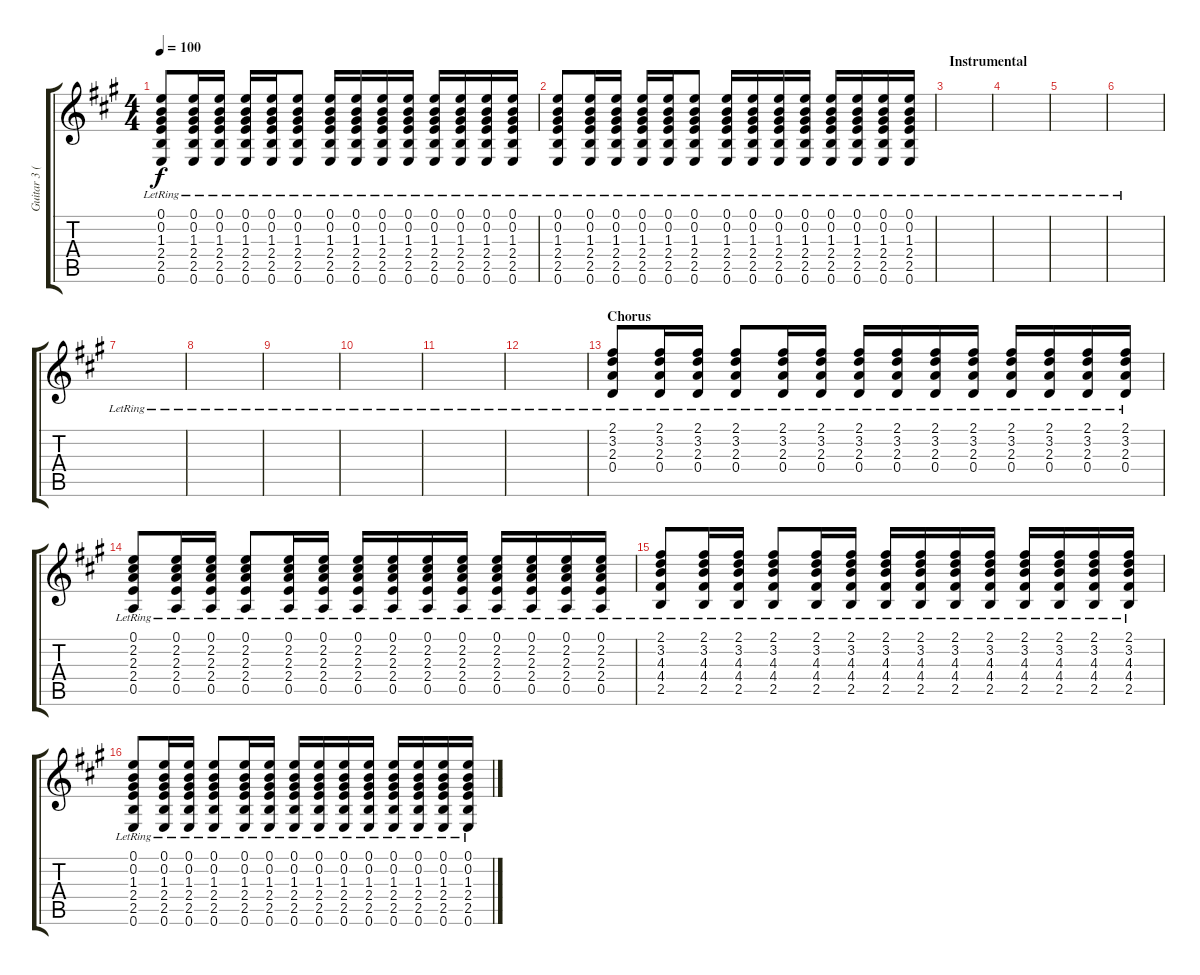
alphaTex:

\track ("Guitar 3 (Acoustic)" "Guitar 3 (") {instrument acousticguitarsteel}
\staff {score tabs}
\tuning (E4 B3 G3 D3 A2 E2) {hide}
\ts (4 4)
\tempo 100
\clef g2
\ks f#minor
(0.1{lr} 0.2{lr} 1.3{lr} 2.4{lr} 2.5{lr} 0.6{lr}).8{dy f} (0.1{lr} 0.2{lr} 1.3{lr} 2.4{lr} 2.5{lr} 0.6{lr}).16 (0.1{lr} 0.2{lr} 1.3{lr} 2.4{lr} 2.5{lr} 0.6{lr}).16 (0.1{lr} 0.2{lr} 1.3{lr} 2.4{lr} 2.5{lr} 0.6{lr}).16 (0.1{lr} 0.2{lr} 1.3{lr} 2.4{lr} 2.5{lr} 0.6{lr}).16 (0.1{lr} 0.2{lr} 1.3{lr} 2.4{lr} 2.5{lr} 0.6{lr}).8 (0.1{lr} 0.2{lr} 1.3{lr} 2.4{lr} 2.5{lr} 0.6{lr}).16 (0.1{lr} 0.2{lr} 1.3{lr} 2.4{lr} 2.5{lr} 0.6{lr}).16 (0.1{lr} 0.2{lr} 1.3{lr} 2.4{lr} 2.5{lr} 0.6{lr}).16 (0.1{lr} 0.2{lr} 1.3{lr} 2.4{lr} 2.5{lr} 0.6{lr}).16 (0.1{lr} 0.2{lr} 1.3{lr} 2.4{lr} 2.5{lr} 0.6{lr}).16 (0.1{lr} 0.2{lr} 1.3{lr} 2.4{lr} 2.5{lr} 0.6{lr}).16 (0.1{lr} 0.2{lr} 1.3{lr} 2.4{lr} 2.5{lr} 0.6{lr}).16 (0.1{lr} 0.2{lr} 1.3{lr} 2.4{lr} 2.5{lr} 0.6{lr}).16 |
(0.1{lr} 0.2{lr} 1.3{lr} 2.4{lr} 2.5{lr} 0.6{lr}).8 (0.1{lr} 0.2{lr} 1.3{lr} 2.4{lr} 2.5{lr} 0.6{lr}).16 (0.1{lr} 0.2{lr} 1.3{lr} 2.4{lr} 2.5{lr} 0.6{lr}).16 (0.1{lr} 0.2{lr} 1.3{lr} 2.4{lr} 2.5{lr} 0.6{lr}).16 (0.1{lr} 0.2{lr} 1.3{lr} 2.4{lr} 2.5{lr} 0.6{lr}).16 (0.1{lr} 0.2{lr} 1.3{lr} 2.4{lr} 2.5{lr} 0.6{lr}).8 (0.1{lr} 0.2{lr} 1.3{lr} 2.4{lr} 2.5{lr} 0.6{lr}).16 (0.1{lr} 0.2{lr} 1.3{lr} 2.4{lr} 2.5{lr} 0.6{lr}).16 (0.1{lr} 0.2{lr} 1.3{lr} 2.4{lr} 2.5{lr} 0.6{lr}).16 (0.1{lr} 0.2{lr} 1.3{lr} 2.4{lr} 2.5{lr} 0.6{lr}).16 (0.1{lr} 0.2{lr} 1.3{lr} 2.4{lr} 2.5{lr} 0.6{lr}).16 (0.1{lr} 0.2{lr} 1.3{lr} 2.4{lr} 2.5{lr} 0.6{lr}).16 (0.1{lr} 0.2{lr} 1.3{lr} 2.4{lr} 2.5{lr} 0.6{lr}).16 (0.1{lr} 0.2{lr} 1.3{lr} 2.4{lr} 2.5{lr} 0.6{lr}).16 |
\section ("" "Instrumental")
|
|
|
|
|
|
|
|
|
|
\section ("" "Chorus")
(2.1{lr} 3.2{lr} 2.3{lr} 0.4{lr}).8 (2.1{lr} 3.2{lr} 2.3{lr} 0.4{lr}).16 (2.1{lr} 3.2{lr} 2.3{lr} 0.4{lr}).16 (2.1{lr} 3.2{lr} 2.3{lr} 0.4{lr}).8 (2.1{lr} 3.2{lr} 2.3{lr} 0.4{lr}).16 (2.1{lr} 3.2{lr} 2.3{lr} 0.4{lr}).16 (2.1{lr} 3.2{lr} 2.3{lr} 0.4{lr}).16 (2.1{lr} 3.2{lr} 2.3{lr} 0.4{lr}).16 (2.1{lr} 3.2{lr} 2.3{lr} 0.4{lr}).16 (2.1{lr} 3.2{lr} 2.3{lr} 0.4{lr}).16 (2.1{lr} 3.2{lr} 2.3{lr} 0.4{lr}).16 (2.1{lr} 3.2{lr} 2.3{lr} 0.4{lr}).16 (2.1{lr} 3.2{lr} 2.3{lr} 0.4{lr}).16 (2.1{lr} 3.2{lr} 2.3{lr} 0.4{lr}).16 |
(0.1{lr} 2.2{lr} 2.3{lr} 2.4{lr} 0.5{lr}).8 (0.1{lr} 2.2{lr} 2.3{lr} 2.4{lr} 0.5{lr}).16 (0.1{lr} 2.2{lr} 2.3{lr} 2.4{lr} 0.5{lr}).16 (0.1{lr} 2.2{lr} 2.3{lr} 2.4{lr} 0.5{lr}).8 (0.1{lr} 2.2{lr} 2.3{lr} 2.4{lr} 0.5{lr}).16 (0.1{lr} 2.2{lr} 2.3{lr} 2.4{lr} 0.5{lr}).16 (0.1{lr} 2.2{lr} 2.3{lr} 2.4{lr} 0.5{lr}).16 (0.1{lr} 2.2{lr} 2.3{lr} 2.4{lr} 0.5{lr}).16 (0.1{lr} 2.2{lr} 2.3{lr} 2.4{lr} 0.5{lr}).16 (0.1{lr} 2.2{lr} 2.3{lr} 2.4{lr} 0.5{lr}).16 (0.1{lr} 2.2{lr} 2.3{lr} 2.4{lr} 0.5{lr}).16 (0.1{lr} 2.2{lr} 2.3{lr} 2.4{lr} 0.5{lr}).16 (0.1{lr} 2.2{lr} 2.3{lr} 2.4{lr} 0.5{lr}).16 (0.1{lr} 2.2{lr} 2.3{lr} 2.4{lr} 0.5{lr}).16 |
(2.1{lr} 3.2{lr} 4.3{lr} 4.4{lr} 2.5{lr}).8 (2.1{lr} 3.2{lr} 4.3{lr} 4.4{lr} 2.5{lr}).16 (2.1{lr} 3.2{lr} 4.3{lr} 4.4{lr} 2.5{lr}).16 (2.1{lr} 3.2{lr} 4.3{lr} 4.4{lr} 2.5{lr}).8 (2.1{lr} 3.2{lr} 4.3{lr} 4.4{lr} 2.5{lr}).16 (2.1{lr} 3.2{lr} 4.3{lr} 4.4{lr} 2.5{lr}).16 (2.1{lr} 3.2{lr} 4.3{lr} 4.4{lr} 2.5{lr}).16 (2.1{lr} 3.2{lr} 4.3{lr} 4.4{lr} 2.5{lr}).16 (2.1{lr} 3.2{lr} 4.3{lr} 4.4{lr} 2.5{lr}).16 (2.1{lr} 3.2{lr} 4.3{lr} 4.4{lr} 2.5{lr}).16 (2.1{lr} 3.2{lr} 4.3{lr} 4.4{lr} 2.5{lr}).16 (2.1{lr} 3.2{lr} 4.3{lr} 4.4{lr} 2.5{lr}).16 (2.1{lr} 3.2{lr} 4.3{lr} 4.4{lr} 2.5{lr}).16 (2.1{lr} 3.2{lr} 4.3{lr} 4.4{lr} 2.5{lr}).16 |
(0.1{lr} 0.2{lr} 1.3{lr} 2.4{lr} 2.5{lr} 0.6{lr}).8 (0.1{lr} 0.2{lr} 1.3{lr} 2.4{lr} 2.5{lr} 0.6{lr}).16 (0.1{lr} 0.2{lr} 1.3{lr} 2.4{lr} 2.5{lr} 0.6{lr}).16 (0.1{lr} 0.2{lr} 1.3{lr} 2.4{lr} 2.5{lr} 0.6{lr}).8 (0.1{lr} 0.2{lr} 1.3{lr} 2.4{lr} 2.5{lr} 0.6{lr}).16 (0.1{lr} 0.2{lr} 1.3{lr} 2.4{lr} 2.5{lr} 0.6{lr}).16 (0.1{lr} 0.2{lr} 1.3{lr} 2.4{lr} 2.5{lr} 0.6{lr}).16 (0.1{lr} 0.2{lr} 1.3{lr} 2.4{lr} 2.5{lr} 0.6{lr}).16 (0.1{lr} 0.2{lr} 1.3{lr} 2.4{lr} 2.5{lr} 0.6{lr}).16 (0.1{lr} 0.2{lr} 1.3{lr} 2.4{lr} 2.5{lr} 0.6{lr}).16 (0.1{lr} 0.2{lr} 1.3{lr} 2.4{lr} 2.5{lr} 0.6{lr}).16 (0.1{lr} 0.2{lr} 1.3{lr} 2.4{lr} 2.5{lr} 0.6{lr}).16 (0.1{lr} 0.2{lr} 1.3{lr} 2.4{lr} 2.5{lr} 0.6{lr}).16 (0.1{lr} 0.2{lr} 1.3{lr} 2.4{lr} 2.5{lr} 0.6{lr}).16
